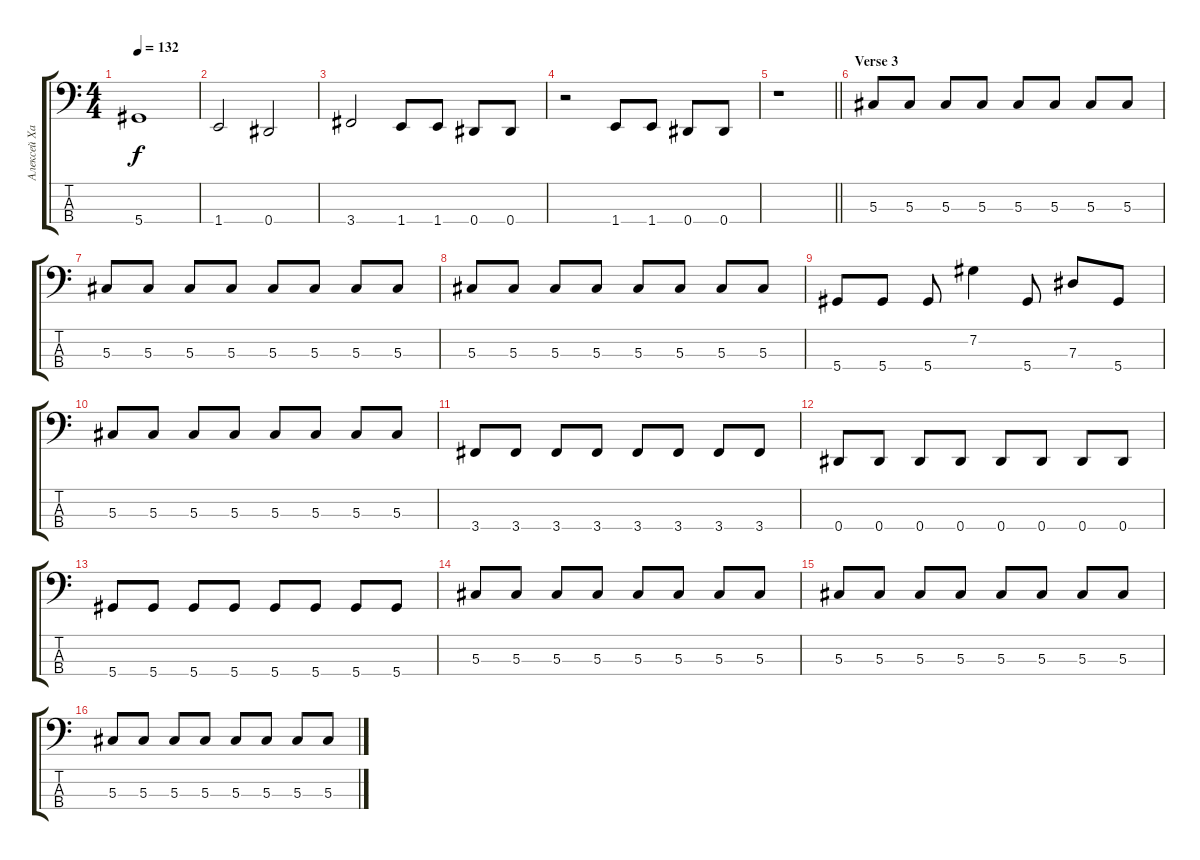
\track ("Алексей Харьков" "Алексей Ха") {instrument electricbassfinger}
\staff {score tabs}
\tuning (Gb2 Db2 Ab1 Eb1) {hide}
\ts (4 4)
\tempo 132
\clef f4
\ks c
5.4.1{dy f} |
1.4.2 0.4.2 |
3.4.2 1.4.8 1.4.8 0.4.8 0.4.8 |
r.2 1.4.8 1.4.8 0.4.8 0.4.8 |
\barLineRight lightlight
r.1 |
\section ("" "Verse 3")
5.3.8 5.3.8 5.3.8 5.3.8 5.3.8 5.3.8 5.3.8 5.3.8 |
5.3.8 5.3.8 5.3.8 5.3.8 5.3.8 5.3.8 5.3.8 5.3.8 |
5.3.8 5.3.8 5.3.8 5.3.8 5.3.8 5.3.8 5.3.8 5.3.8 |
5.4.8 5.4.8 5.4.8 7.2.4 5.4.8 7.3.8 5.4.8 |
5.3.8 5.3.8 5.3.8 5.3.8 5.3.8 5.3.8 5.3.8 5.3.8 |
3.4.8 3.4.8 3.4.8 3.4.8 3.4.8 3.4.8 3.4.8 3.4.8 |
0.4.8 0.4.8 0.4.8 0.4.8 0.4.8 0.4.8 0.4.8 0.4.8 |
5.4.8 5.4.8 5.4.8 5.4.8 5.4.8 5.4.8 5.4.8 5.4.8 |
5.3.8 5.3.8 5.3.8 5.3.8 5.3.8 5.3.8 5.3.8 5.3.8 |
5.3.8 5.3.8 5.3.8 5.3.8 5.3.8 5.3.8 5.3.8 5.3.8 |
5.3.8 5.3.8 5.3.8 5.3.8 5.3.8 5.3.8 5.3.8 5.3.8
